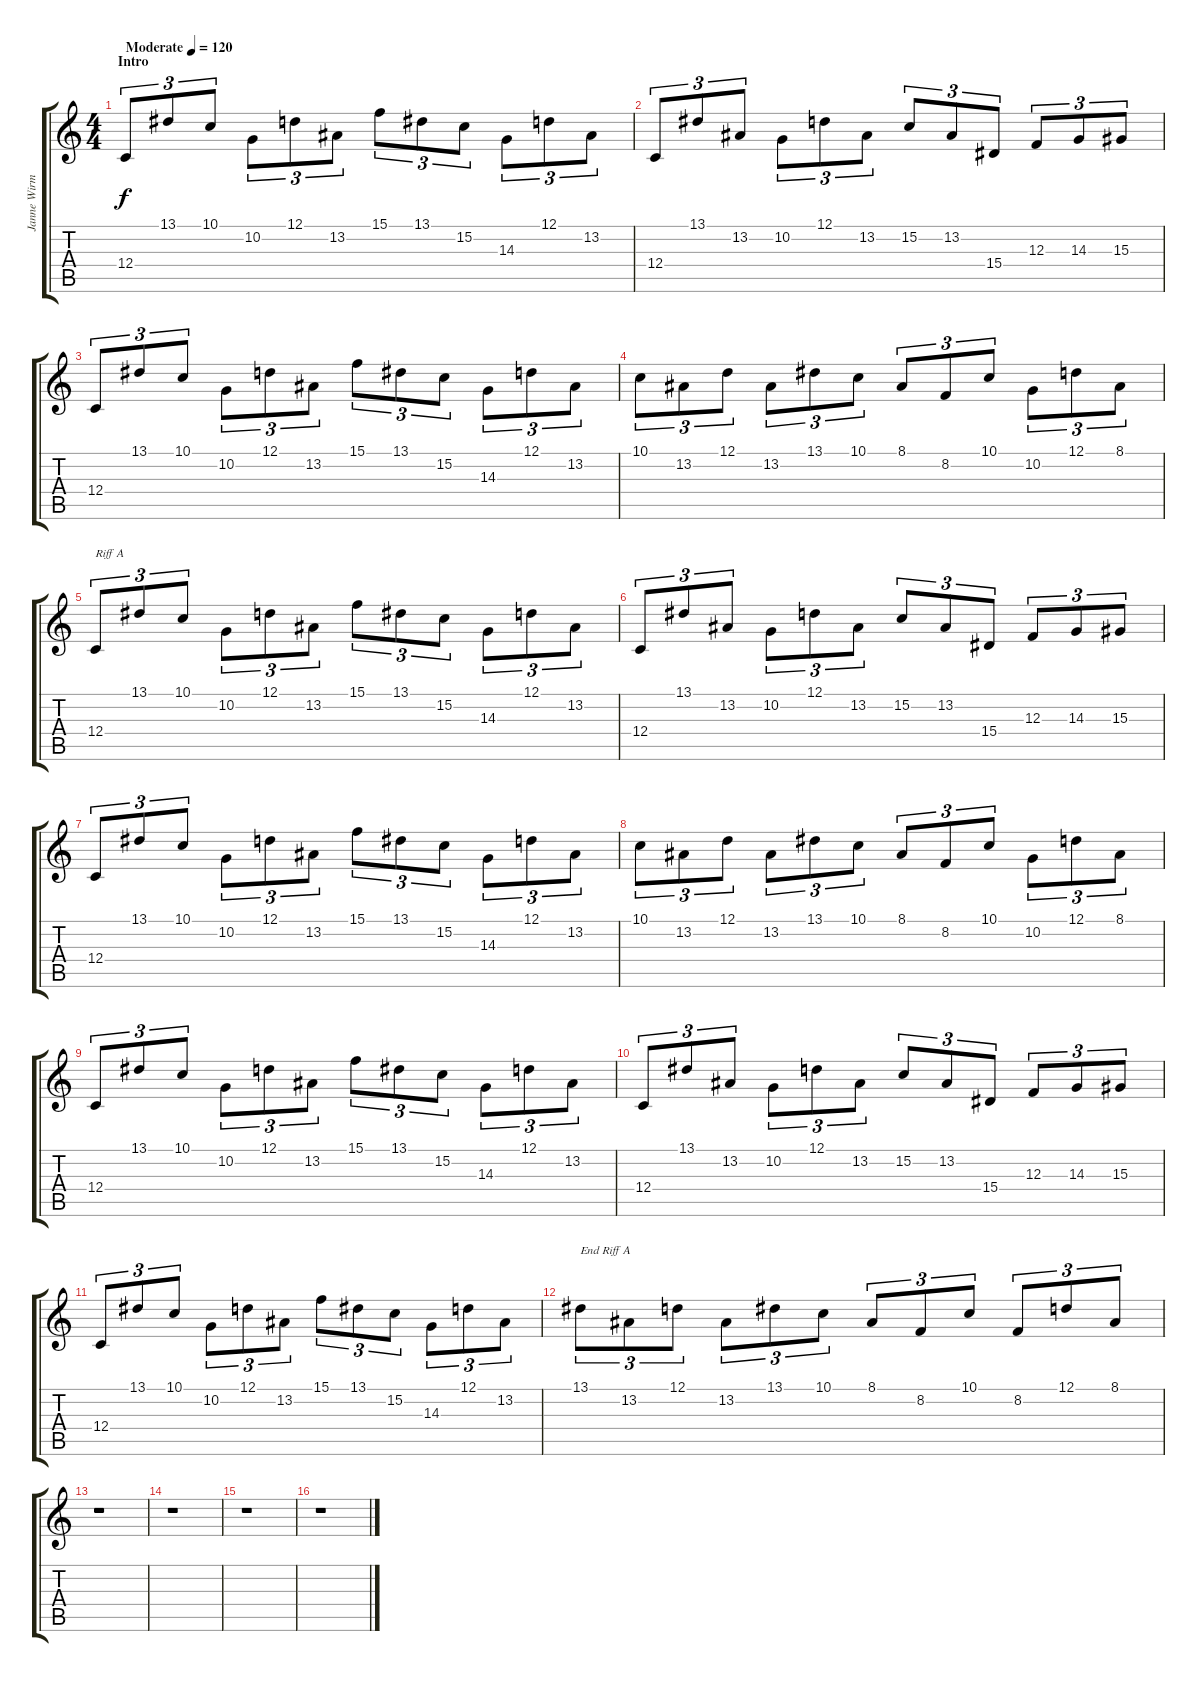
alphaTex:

\track ("Janne Wirman [Lead Keyboard 1]" "Janne Wirm") {instrument musicbox}
\staff {score tabs}
\tuning (D4 A3 F3 C3 G2 C2) {hide}
\ts (4 4)
\section ("" "Intro")
\tempo (120 "Moderate")
\clef g2
\ks c
12.4.8{tu (3 2) txt "" dy f instrument musicbox} 13.1.8{tu (3 2)} 10.1.8{tu (3 2)} 10.2.8{tu (3 2)} 12.1.8{tu (3 2)} 13.2.8{tu (3 2)} 15.1.8{tu (3 2)} 13.1.8{tu (3 2)} 15.2.8{tu (3 2)} 14.3.8{tu (3 2)} 12.1.8{tu (3 2)} 13.2.8{tu (3 2)} |
12.4.8{tu (3 2)} 13.1.8{tu (3 2)} 13.2.8{tu (3 2)} 10.2.8{tu (3 2)} 12.1.8{tu (3 2)} 13.2.8{tu (3 2)} 15.2.8{tu (3 2)} 13.2.8{tu (3 2)} 15.4.8{tu (3 2)} 12.3.8{tu (3 2)} 14.3.8{tu (3 2)} 15.3.8{tu (3 2)} |
12.4.8{tu (3 2)} 13.1.8{tu (3 2)} 10.1.8{tu (3 2)} 10.2.8{tu (3 2)} 12.1.8{tu (3 2)} 13.2.8{tu (3 2)} 15.1.8{tu (3 2)} 13.1.8{tu (3 2)} 15.2.8{tu (3 2)} 14.3.8{tu (3 2)} 12.1.8{tu (3 2)} 13.2.8{tu (3 2)} |
10.1.8{tu (3 2)} 13.2.8{tu (3 2)} 12.1.8{tu (3 2)} 13.2.8{tu (3 2)} 13.1.8{tu (3 2)} 10.1.8{tu (3 2)} 8.1.8{tu (3 2)} 8.2.8{tu (3 2)} 10.1.8{tu (3 2)} 10.2.8{tu (3 2)} 12.1.8{tu (3 2)} 8.1.8{tu (3 2)} |
12.4.8{tu (3 2) txt "Riff A"} 13.1.8{tu (3 2)} 10.1.8{tu (3 2)} 10.2.8{tu (3 2)} 12.1.8{tu (3 2)} 13.2.8{tu (3 2)} 15.1.8{tu (3 2)} 13.1.8{tu (3 2)} 15.2.8{tu (3 2)} 14.3.8{tu (3 2)} 12.1.8{tu (3 2)} 13.2.8{tu (3 2)} |
12.4.8{tu (3 2)} 13.1.8{tu (3 2)} 13.2.8{tu (3 2)} 10.2.8{tu (3 2)} 12.1.8{tu (3 2)} 13.2.8{tu (3 2)} 15.2.8{tu (3 2)} 13.2.8{tu (3 2)} 15.4.8{tu (3 2)} 12.3.8{tu (3 2)} 14.3.8{tu (3 2)} 15.3.8{tu (3 2)} |
12.4.8{tu (3 2)} 13.1.8{tu (3 2)} 10.1.8{tu (3 2)} 10.2.8{tu (3 2)} 12.1.8{tu (3 2)} 13.2.8{tu (3 2)} 15.1.8{tu (3 2)} 13.1.8{tu (3 2)} 15.2.8{tu (3 2)} 14.3.8{tu (3 2)} 12.1.8{tu (3 2)} 13.2.8{tu (3 2)} |
10.1.8{tu (3 2)} 13.2.8{tu (3 2)} 12.1.8{tu (3 2)} 13.2.8{tu (3 2)} 13.1.8{tu (3 2)} 10.1.8{tu (3 2)} 8.1.8{tu (3 2)} 8.2.8{tu (3 2)} 10.1.8{tu (3 2)} 10.2.8{tu (3 2)} 12.1.8{tu (3 2)} 8.1.8{tu (3 2)} |
12.4.8{tu (3 2)} 13.1.8{tu (3 2)} 10.1.8{tu (3 2)} 10.2.8{tu (3 2)} 12.1.8{tu (3 2)} 13.2.8{tu (3 2)} 15.1.8{tu (3 2)} 13.1.8{tu (3 2)} 15.2.8{tu (3 2)} 14.3.8{tu (3 2)} 12.1.8{tu (3 2)} 13.2.8{tu (3 2)} |
12.4.8{tu (3 2)} 13.1.8{tu (3 2)} 13.2.8{tu (3 2)} 10.2.8{tu (3 2)} 12.1.8{tu (3 2)} 13.2.8{tu (3 2)} 15.2.8{tu (3 2)} 13.2.8{tu (3 2)} 15.4.8{tu (3 2)} 12.3.8{tu (3 2)} 14.3.8{tu (3 2)} 15.3.8{tu (3 2)} |
12.4.8{tu (3 2)} 13.1.8{tu (3 2)} 10.1.8{tu (3 2)} 10.2.8{tu (3 2)} 12.1.8{tu (3 2)} 13.2.8{tu (3 2)} 15.1.8{tu (3 2)} 13.1.8{tu (3 2)} 15.2.8{tu (3 2)} 14.3.8{tu (3 2)} 12.1.8{tu (3 2)} 13.2.8{tu (3 2)} |
13.1.8{tu (3 2) txt "End Riff A"} 13.2.8{tu (3 2)} 12.1.8{tu (3 2)} 13.2.8{tu (3 2)} 13.1.8{tu (3 2)} 10.1.8{tu (3 2)} 8.1.8{tu (3 2)} 8.2.8{tu (3 2)} 10.1.8{tu (3 2)} 8.2.8{tu (3 2)} 12.1.8{tu (3 2)} 8.1.8{tu (3 2)} |
r.1 |
r.1 |
r.1 |
r.1
